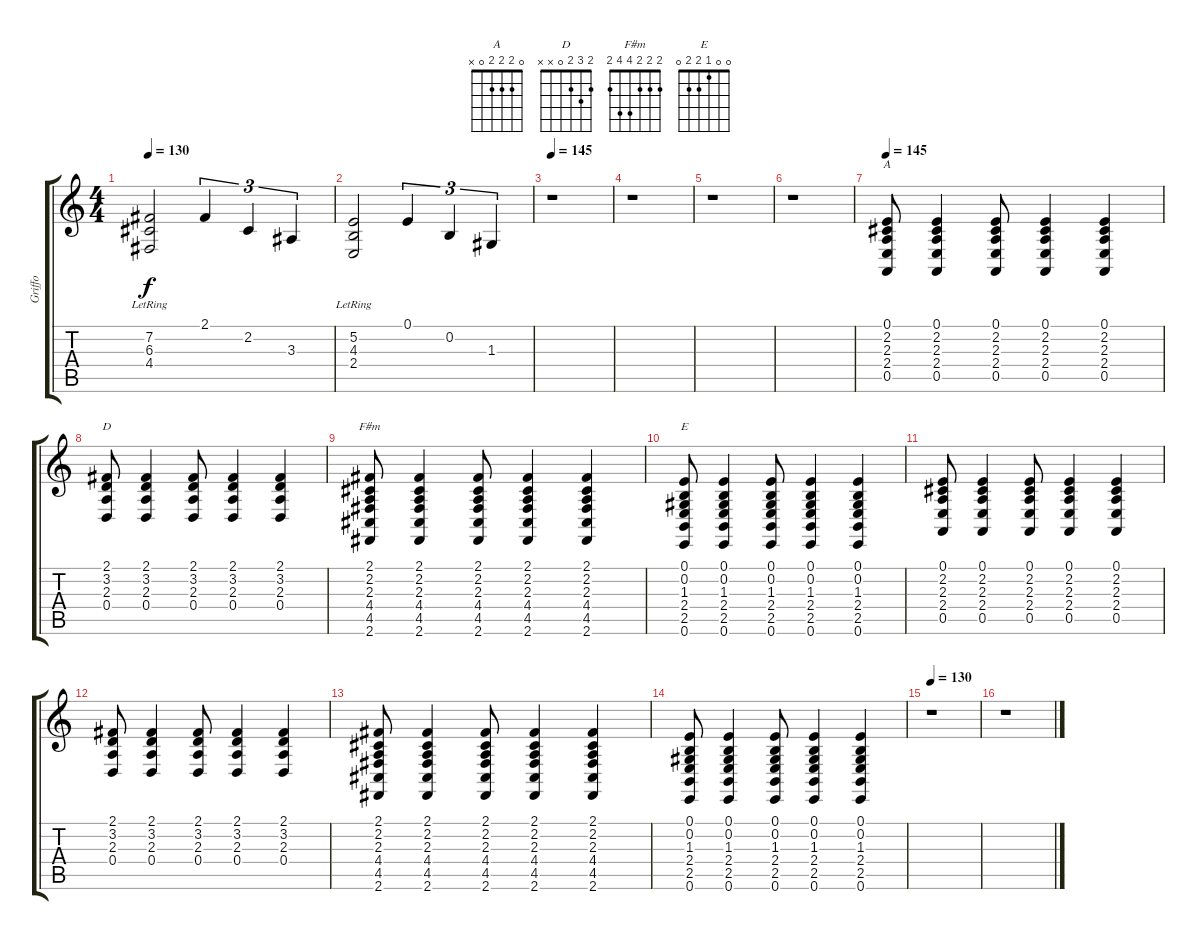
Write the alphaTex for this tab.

\track ("Griffo" "Griffo") {instrument electricgrandpiano}
\staff {score tabs}
\tuning (E4 B3 G3 D3 A2 E2) {hide}
\chord ("A" 0 2 2 2 0 x)
\chord ("D" 2 3 2 0 x x)
\chord ("F#m" 2 2 2 4 4 2)
\chord ("E" 0 0 1 2 2 0)
\ts (4 4)
\tempo 130
\clef g2
\ks c
(7.2{lr} 6.3{lr} 4.4{lr}).2{dy f} 2.1.4{tu (3 2)} 2.2.4{tu (3 2)} 3.3.4{tu (3 2)} |
(5.2{lr} 4.3{lr} 2.4{lr}).2 0.1.4{tu (3 2)} 0.2.4{tu (3 2)} 1.3.4{tu (3 2)} |
\tempo 145
r.1 |
r.1 |
r.1 |
r.1 |
\tempo 145
(0.1 2.2 2.3 2.4 0.5).8{ch "A" volume 10} (0.1 2.2 2.3 2.4 0.5).4 (0.1 2.2 2.3 2.4 0.5).8 (0.1 2.2 2.3 2.4 0.5).4 (0.1 2.2 2.3 2.4 0.5).4 |
(2.1 3.2 2.3 0.4).8{ch "D"} (2.1 3.2 2.3 0.4).4 (2.1 3.2 2.3 0.4).8 (2.1 3.2 2.3 0.4).4 (2.1 3.2 2.3 0.4).4 |
(2.1 2.2 2.3 4.4 4.5 2.6).8{ch "F#m"} (2.1 2.2 2.3 4.4 4.5 2.6).4 (2.1 2.2 2.3 4.4 4.5 2.6).8 (2.1 2.2 2.3 4.4 4.5 2.6).4 (2.1 2.2 2.3 4.4 4.5 2.6).4 |
(0.1 0.2 1.3 2.4 2.5 0.6).8{ch "E"} (0.1 0.2 1.3 2.4 2.5 0.6).4 (0.1 0.2 1.3 2.4 2.5 0.6).8 (0.1 0.2 1.3 2.4 2.5 0.6).4 (0.1 0.2 1.3 2.4 2.5 0.6).4 |
(0.1 2.2 2.3 2.4 0.5).8 (0.1 2.2 2.3 2.4 0.5).4 (0.1 2.2 2.3 2.4 0.5).8 (0.1 2.2 2.3 2.4 0.5).4 (0.1 2.2 2.3 2.4 0.5).4 |
(2.1 3.2 2.3 0.4).8 (2.1 3.2 2.3 0.4).4 (2.1 3.2 2.3 0.4).8 (2.1 3.2 2.3 0.4).4 (2.1 3.2 2.3 0.4).4 |
(2.1 2.2 2.3 4.4 4.5 2.6).8 (2.1 2.2 2.3 4.4 4.5 2.6).4 (2.1 2.2 2.3 4.4 4.5 2.6).8 (2.1 2.2 2.3 4.4 4.5 2.6).4 (2.1 2.2 2.3 4.4 4.5 2.6).4 |
(0.1 0.2 1.3 2.4 2.5 0.6).8 (0.1 0.2 1.3 2.4 2.5 0.6).4 (0.1 0.2 1.3 2.4 2.5 0.6).8 (0.1 0.2 1.3 2.4 2.5 0.6).4 (0.1 0.2 1.3 2.4 2.5 0.6).4 |
\tempo 130
r.1 |
r.1
